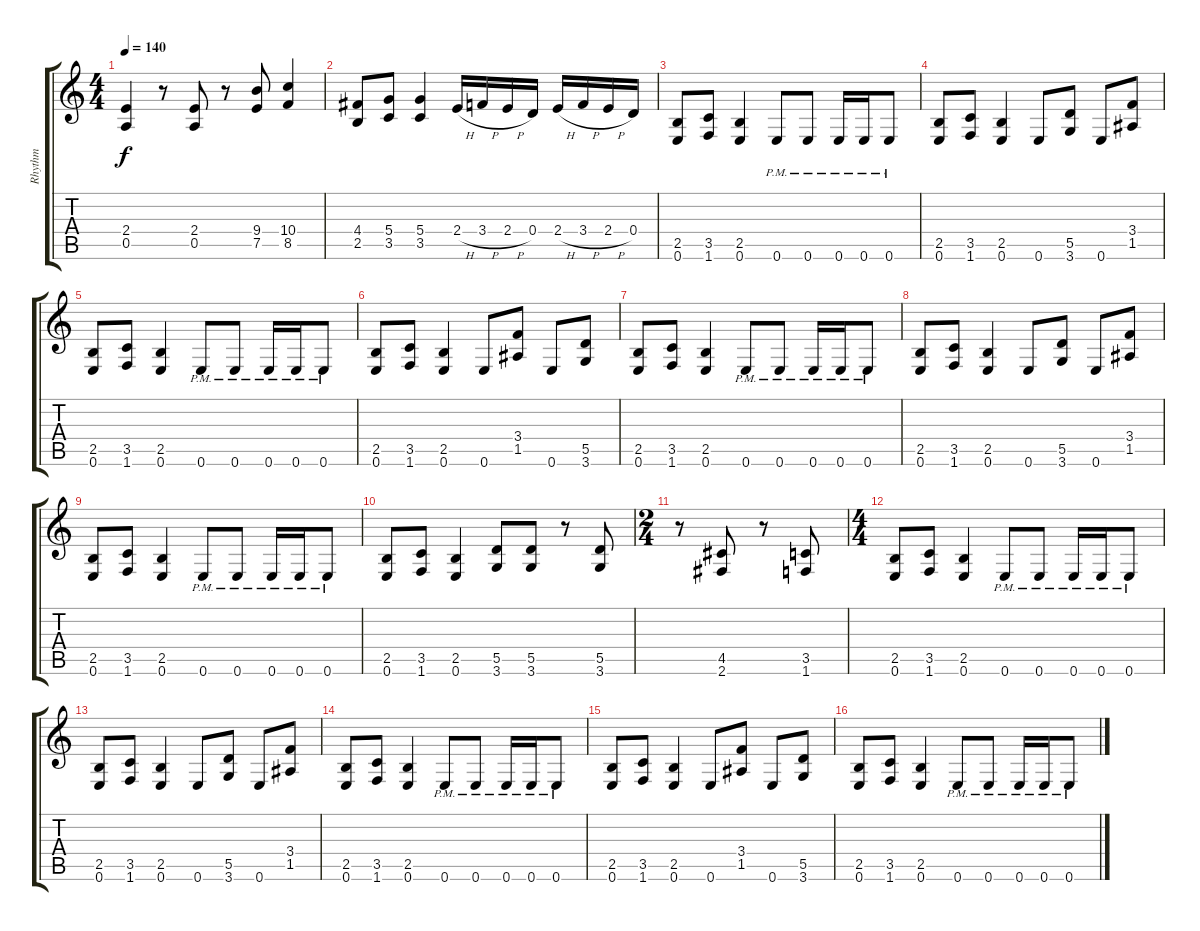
\track ("Rhythm" "Rhythm") {instrument distortionguitar}
\staff {score tabs}
\tuning (E4 B3 G3 D3 A2 E2) {hide}
\ts (4 4)
\tempo 140
\clef g2
\ks c
(2.4 0.5).4{dy f} r.8 (2.4 0.5).8 r.8 (9.4 7.5).8 (10.4 8.5).4 |
(4.4 2.5).8 (5.4 3.5).8 (5.4 3.5).4 2.4{h}.16 3.4{h}.16 2.4{h}.16 0.4.16 2.4{h}.16 3.4{h}.16 2.4{h}.16 0.4.16 |
(2.5 0.6).8 (3.5 1.6).8 (2.5 0.6).4 0.6{pm}.8 0.6{pm}.8 0.6{pm}.16 0.6{pm}.16 0.6{pm}.8 |
(2.5 0.6).8 (3.5 1.6).8 (2.5 0.6).4 0.6.8 (5.5 3.6).8 0.6.8 (3.4 1.5).8 |
(2.5 0.6).8 (3.5 1.6).8 (2.5 0.6).4 0.6{pm}.8 0.6{pm}.8 0.6{pm}.16 0.6{pm}.16 0.6{pm}.8 |
(2.5 0.6).8 (3.5 1.6).8 (2.5 0.6).4 0.6.8 (3.4 1.5).8 0.6.8 (5.5 3.6).8 |
(2.5 0.6).8 (3.5 1.6).8 (2.5 0.6).4 0.6{pm}.8 0.6{pm}.8 0.6{pm}.16 0.6{pm}.16 0.6{pm}.8 |
(2.5 0.6).8 (3.5 1.6).8 (2.5 0.6).4 0.6.8 (5.5 3.6).8 0.6.8 (3.4 1.5).8 |
(2.5 0.6).8 (3.5 1.6).8 (2.5 0.6).4 0.6{pm}.8 0.6{pm}.8 0.6{pm}.16 0.6{pm}.16 0.6{pm}.8 |
(2.5 0.6).8 (3.5 1.6).8 (2.5 0.6).4 (5.5 3.6).8 (5.5 3.6).8 r.8 (5.5 3.6).8 |
\ts (2 4)
r.8 (4.5 2.6).8 r.8 (3.5 1.6).8 |
\ts (4 4)
(2.5 0.6).8 (3.5 1.6).8 (2.5 0.6).4 0.6{pm}.8 0.6{pm}.8 0.6{pm}.16 0.6{pm}.16 0.6{pm}.8 |
(2.5 0.6).8 (3.5 1.6).8 (2.5 0.6).4 0.6.8 (5.5 3.6).8 0.6.8 (3.4 1.5).8 |
(2.5 0.6).8 (3.5 1.6).8 (2.5 0.6).4 0.6{pm}.8 0.6{pm}.8 0.6{pm}.16 0.6{pm}.16 0.6{pm}.8 |
(2.5 0.6).8 (3.5 1.6).8 (2.5 0.6).4 0.6.8 (3.4 1.5).8 0.6.8 (5.5 3.6).8 |
(2.5 0.6).8 (3.5 1.6).8 (2.5 0.6).4 0.6{pm}.8 0.6{pm}.8 0.6{pm}.16 0.6{pm}.16 0.6{pm}.8
